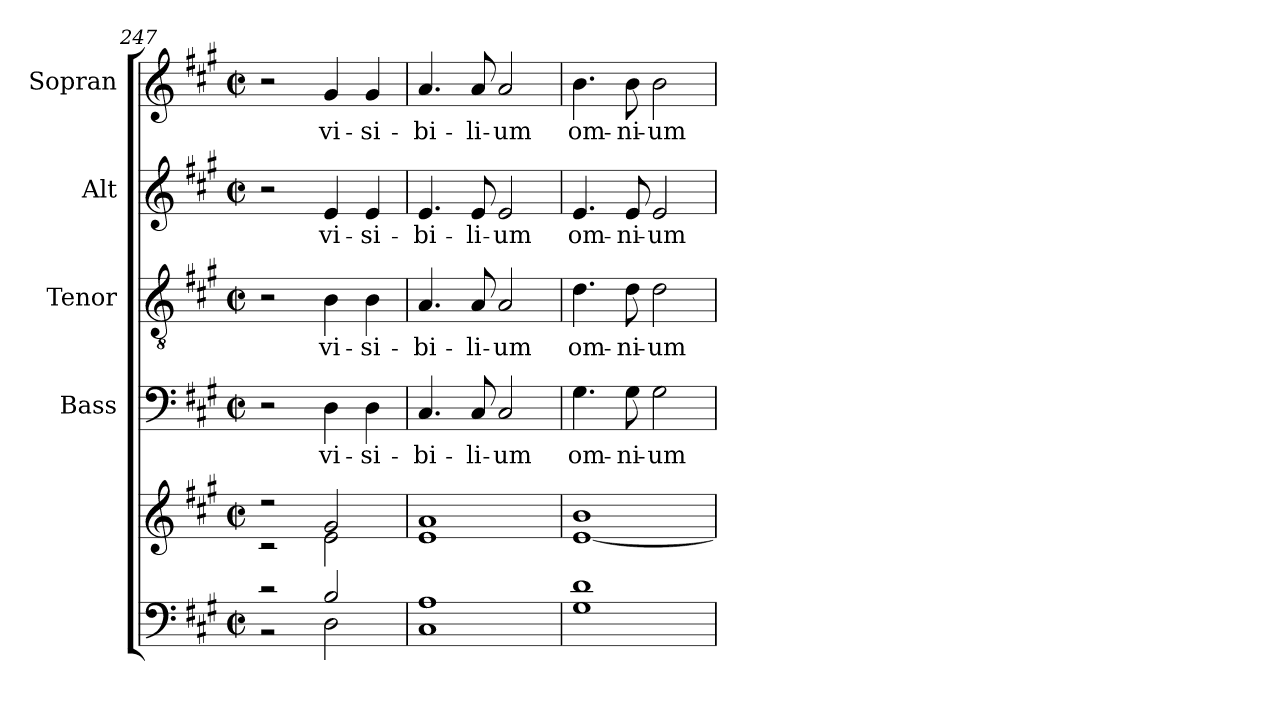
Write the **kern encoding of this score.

**kern	**kern	**kern	**text	**kern	**text	**kern	**text	**kern	**text
*part5	*part5	*part4	*part4	*part3	*part3	*part2	*part2	*part1	*part1
*staff6	*staff5	*staff4	*staff4	*staff3	*staff3	*staff2	*staff2	*staff1	*staff1
*	*	*I"Bass	*	*I"Tenor	*	*I"Alt	*	*I"Sopran	*
*	*	*I'B.	*	*I'T.	*	*I'A.	*	*I'S.	*
*clefF4	*clefG2	*clefF4	*	*clefGv2	*	*clefG2	*	*clefG2	*
*k[f#c#g#]	*k[f#c#g#]	*k[f#c#g#]	*	*k[f#c#g#]	*	*k[f#c#g#]	*	*k[f#c#g#]	*
*A:	*A:	*A:	*	*A:	*	*A:	*	*A:	*
*M2/2	*M2/2	*M2/2	*	*M2/2	*	*M2/2	*	*M2/2	*
*met(c|)	*met(c|)	*met(c|)	*	*met(c|)	*	*met(c|)	*	*met(c|)	*
=247	=247	=247	=247	=247	=247	=247	=247	=247	=247
*^	*^	*	*	*	*	*	*	*	*
2r	2r	2r	2r	2r	.	2r	.	2r	.	2r	.
!	!	!	!	!	!LO:LY:b	!	!LO:LY:b	!	!LO:LY:b	!	!LO:LY:b
2B/	2D\	2g#/	2e\	4D\	vi-	4B\	vi-	4e/	vi-	4g#/	vi-
!	!	!	!	!	!LO:LY:b	!	!LO:LY:b	!	!LO:LY:b	!	!LO:LY:b
.	.	.	.	4D\	-si-	4B\	-si-	4e/	-si-	4g#/	-si-
=248	=248	=248	=248	=248	=248	=248	=248	=248	=248	=248	=248
!	!	!	!	!	!LO:LY:b	!	!LO:LY:b	!	!LO:LY:b	!	!LO:LY:b
1A	1C#	1a	1e	4.C#/	-bi-	4.A/	-bi-	4.e/	-bi-	4.a/	-bi-
!	!	!	!	!	!LO:LY:b	!	!LO:LY:b	!	!LO:LY:b	!	!LO:LY:b
.	.	.	.	8C#/	-li-	8A/	-li-	8e/	-li-	8a/	-li-
!	!	!	!	!	!LO:LY:b	!	!LO:LY:b	!	!LO:LY:b	!	!LO:LY:b
.	.	.	.	2C#/	-um	2A/	-um	2e/	-um	2a/	-um
=249	=249	=249	=249	=249	=249	=249	=249	=249	=249	=249	=249
!	!	!	!	!	!LO:LY:b	!	!LO:LY:b	!	!LO:LY:b	!	!LO:LY:b
1d	1G#	1b	[<1e	4.G#\	om-	4.d\	om-	4.e/	om-	4.b\	om-
!	!	!	!	!	!LO:LY:b	!	!LO:LY:b	!	!LO:LY:b	!	!LO:LY:b
.	.	.	.	8G#\	-ni-	8d\	-ni-	8e/	-ni-	8b\	-ni-
!	!	!	!	!	!LO:LY:b	!	!LO:LY:b	!	!LO:LY:b	!	!LO:LY:b
.	.	.	.	2G#\	-um	2d\	-um	2e/	-um	2b\	-um
*v	*v	*	*	*	*	*	*	*	*	*	*
*	*v	*v	*	*	*	*	*	*	*	*
=	=	=	=	=	=	=	=	=	=
*-	*-	*-	*-	*-	*-	*-	*-	*-	*-
